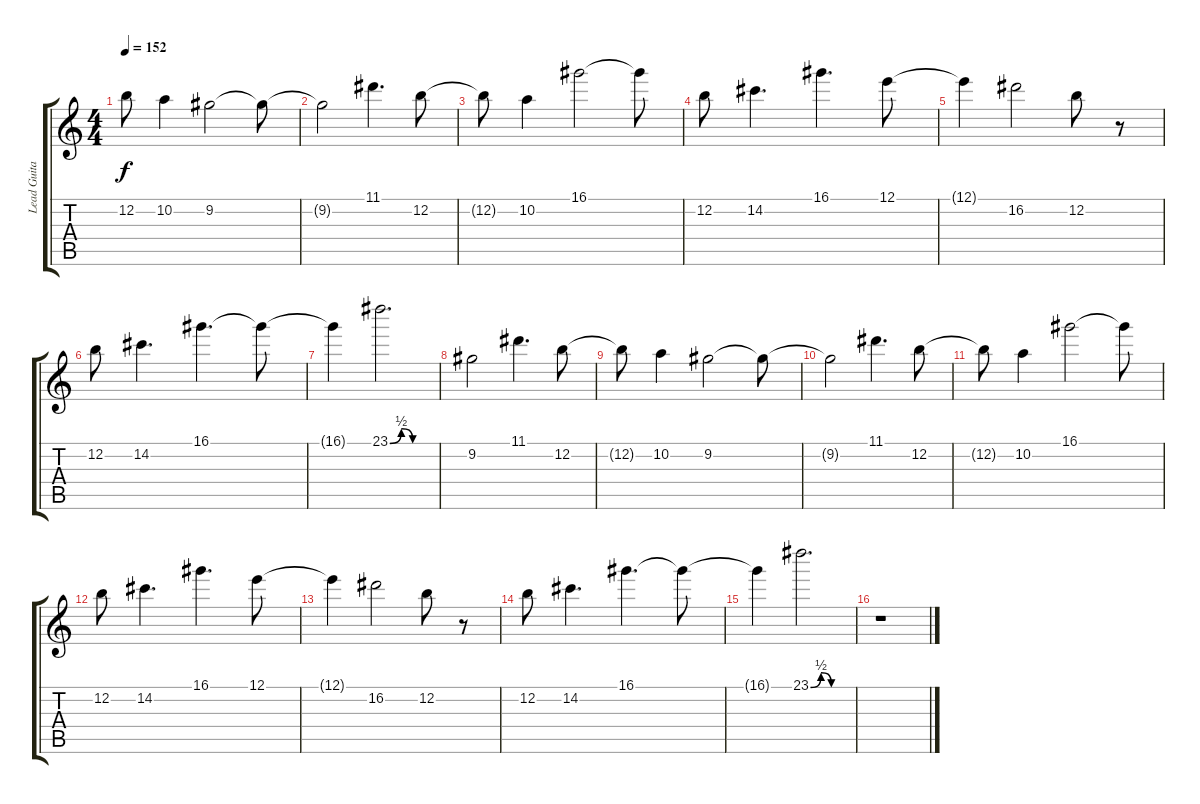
\track ("Lead Guitar " "Lead Guita") {instrument distortionguitar}
\staff {score tabs}
\tuning (E4 B3 G3 D3 A2 D2) {hide}
\ts (4 4)
\tempo 152
\clef g2
\ks c
12.2{t}.8{dy f} 10.2.4 9.2.2 9.2{t}.8 |
9.2{t}.2 11.1.4{d} 12.2.8 |
12.2{t}.8 10.2.4 16.1.2 16.1{t}.8 |
12.2.8 14.2.4{d} 16.1.4{d} 12.1.8 |
12.1{t}.4 16.2.2 12.2.8 r.8 |
12.2.8 14.2.4{d} 16.1.4{d} 16.1{t}.8 |
16.1{t}.4 23.1{be (custom 0 0 15 2 30 0 45 0 60 0)}.2{d} |
9.2.2 11.1.4{d} 12.2.8 |
12.2{t}.8 10.2.4 9.2.2 9.2{t}.8 |
9.2{t}.2 11.1.4{d} 12.2.8 |
12.2{t}.8 10.2.4 16.1.2 16.1{t}.8 |
12.2.8 14.2.4{d} 16.1.4{d} 12.1.8 |
12.1{t}.4 16.2.2 12.2.8 r.8 |
12.2.8 14.2.4{d} 16.1.4{d} 16.1{t}.8 |
16.1{t}.4 23.1{be (custom 0 0 15 2 30 0 45 0 60 0)}.2{d} |
r.1
